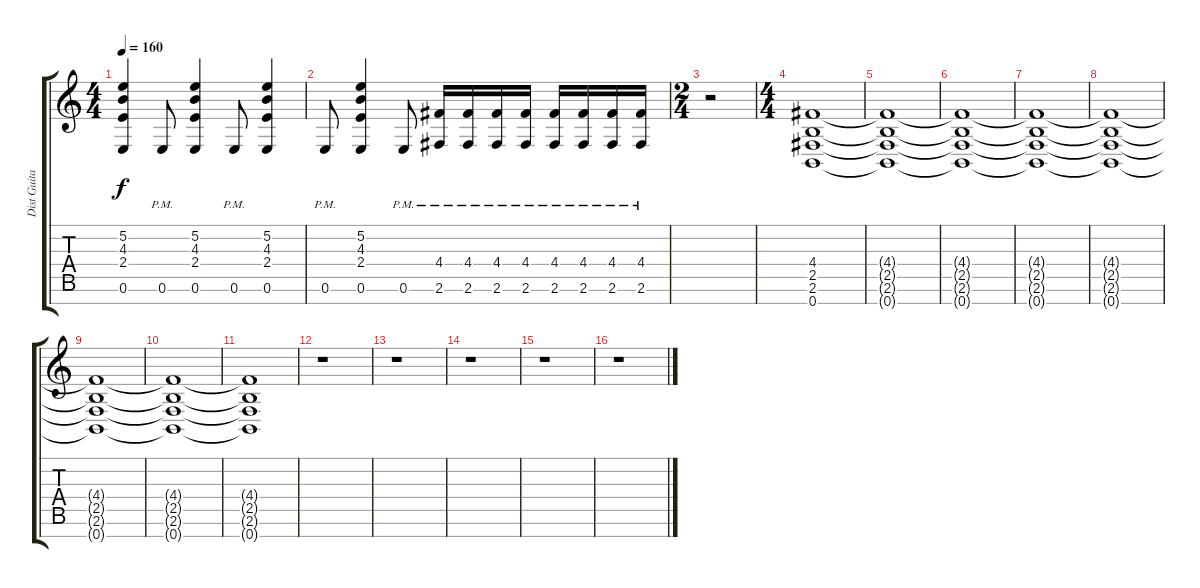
\track ("Dist Guitar R" "Dist Guita") {instrument distortionguitar}
\staff {score tabs}
\tuning (E4 B3 G3 D3 A2 E2 B1) {hide}
\ts (4 4)
\tempo 160
\clef g2
\ks c
(5.2 4.3 2.4 0.6).4{dy f} 0.6{pm}.8 (5.2 4.3 2.4 0.6).4 0.6{pm}.8 (5.2 4.3 2.4 0.6).4 |
0.6{pm}.8 (5.2 4.3 2.4 0.6).4 0.6{pm}.8 (4.4{pm} 2.6{pm}).16 (4.4{pm} 2.6{pm}).16 (4.4{pm} 2.6{pm}).16 (4.4{pm} 2.6{pm}).16 (4.4{pm} 2.6{pm}).16 (4.4{pm} 2.6{pm}).16 (4.4{pm} 2.6{pm}).16 (4.4{pm} 2.6{pm}).16 |
\ts (2 4)
r.2 |
\ts (4 4)
(4.4 2.5 2.6 0.7).1{volume 7} |
(4.4{t} 2.5{t} 2.6{t} 0.7{t}).1 |
(4.4{t} 2.5{t} 2.6{t} 0.7{t}).1 |
(4.4{t} 2.5{t} 2.6{t} 0.7{t}).1 |
(4.4{t} 2.5{t} 2.6{t} 0.7{t}).1{volume 0} |
(4.4{t} 2.5{t} 2.6{t} 0.7{t}).1 |
(4.4{t} 2.5{t} 2.6{t} 0.7{t}).1 |
(4.4{t} 2.5{t} 2.6{t} 0.7{t}).1 |
r.1 |
r.1 |
r.1 |
r.1 |
r.1
